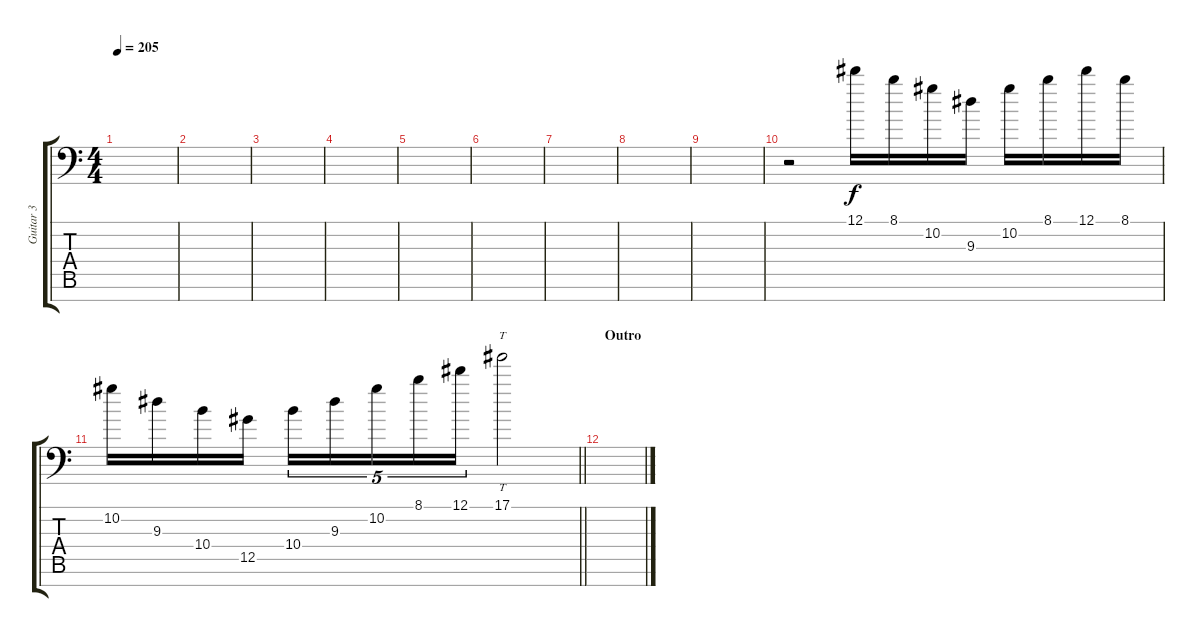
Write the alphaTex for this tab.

\track ("Guitar 3" "Guitar 3") {instrument distortionguitar}
\staff {score tabs}
\tuning (Eb4 Bb3 Gb3 Db3 Ab2 Eb2 Ab1) {hide}
\ts (4 4)
\tempo 205
\clef f4
\ks c
|
|
|
|
|
|
|
|
|
r.2 12.1.16 8.1.16 10.2.16 9.3.16 10.2.16 8.1.16 12.1.16 8.1.16 |
\barLineRight lightlight
10.2.16 9.3.16 10.4.16 12.5.16 10.4.16{tu (5 4)} 9.3.16{tu (5 4)} 10.2.16{tu (5 4)} 8.1.16{tu (5 4)} 12.1.16{tu (5 4)} 17.1.2{tt} |
\section ("" "Outro")
